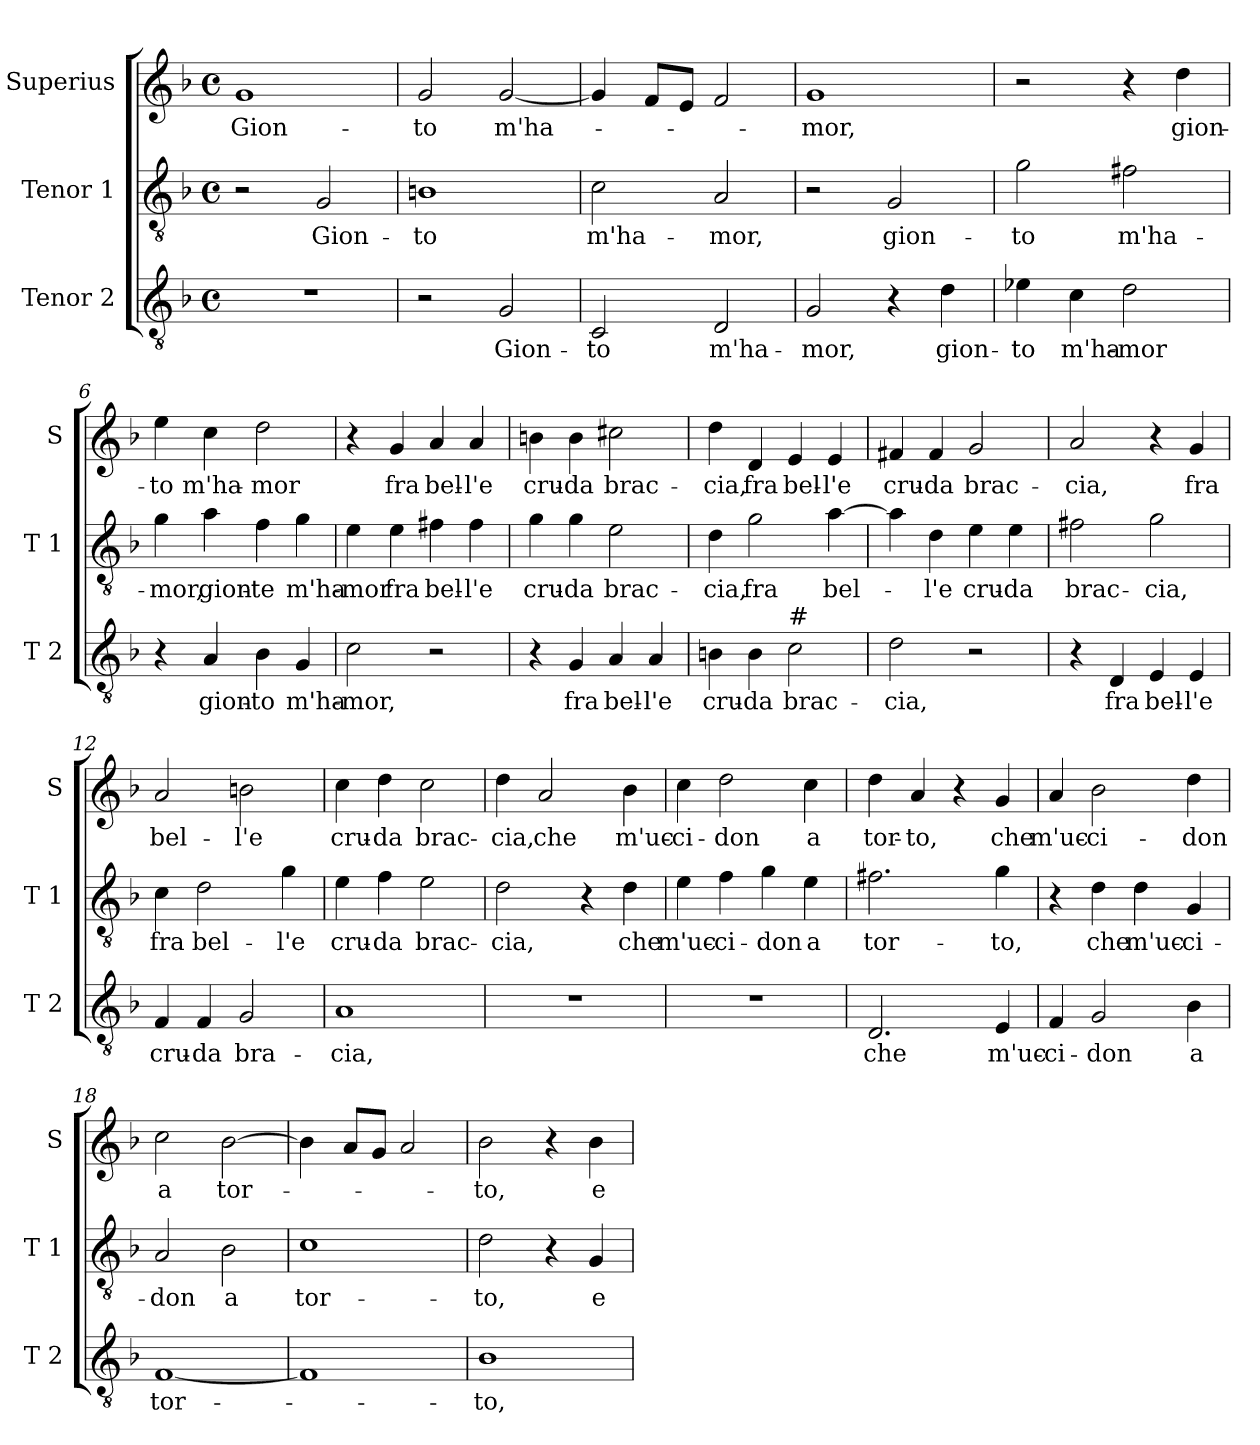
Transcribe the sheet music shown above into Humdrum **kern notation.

**kern	**text	**kern	**text	**kern	**text
*part3	*part3	*part2	*part2	*part1	*part1
*staff3	*staff3	*staff2	*staff2	*staff1	*staff1
*I"Tenor 2	*	*I"Tenor 1	*	*I"Superius	*
*I'T 2	*	*I'T 1	*	*I'S	*
*clefGv2	*	*clefGv2	*	*clefG2	*
*k[b-]	*	*k[b-]	*	*k[b-]	*
*F:	*	*F:	*	*F:	*
*M4/4	*	*M4/4	*	*M4/4	*
*met(c)	*	*met(c)	*	*met(c)	*
=1	=1	=1	=1	=1	=1
!	!	!	!	!	!LO:LY:b
1r	.	2r	.	1g	Gion-
!	!	!	!LO:LY:b	!	!
.	.	2G/	Gion-	.	.
=2	=2	=2	=2	=2	=2
!	!	!	!LO:LY:b	!	!LO:LY:b
2r	.	1Bn	-to	2g/	-to
!	!LO:LY:b	!	!	!	!LO:LY:b
2G/	Gion-	.	.	[2g/	m'ha-
=3	=3	=3	=3	=3	=3
!	!LO:LY:b	!	!LO:LY:b	!	!
2C/	-to	2c\	m'ha-	4g/]	.
.	.	.	.	8f/L	.
.	.	.	.	8e/J	.
!	!LO:LY:b	!	!LO:LY:b	!	!
2D/	m'ha-	2A/	-mor,	2f/	.
=4	=4	=4	=4	=4	=4
!	!LO:LY:b	!	!	!	!LO:LY:b
2G/	-mor,	2r	.	1g	-mor,
!	!	!	!LO:LY:b	!	!
4r	.	2G/	gion-	.	.
!	!LO:LY:b	!	!	!	!
4d\	gion-	.	.	.	.
=5	=5	=5	=5	=5	=5
!	!LO:LY:b	!	!LO:LY:b	!	!
4e-X\	-to	2g\	-to	2r	.
!	!LO:LY:b	!	!	!	!
4c\	m'ha-	.	.	.	.
!	!LO:LY:b	!	!LO:LY:b	!	!
2d\	-mor	2f#X\	m'ha-	4r	.
!	!	!	!	!	!LO:LY:b
.	.	.	.	4dd\	gion-
!!LO:LB:g=z
=6	=6	=6	=6	=6	=6
!	!	!	!LO:LY:b	!	!LO:LY:b
4r	.	4g\	-mor,	4ee\	-to
!	!LO:LY:b	!	!LO:LY:b	!	!LO:LY:b
4A/	gion-	4a\	gion-	4cc\	m'ha-
!	!LO:LY:b	!	!LO:LY:b	!	!LO:LY:b
4B-\	-to	4f\	-te	2dd\	-mor
!	!LO:LY:b	!	!LO:LY:b	!	!
4G/	m'ha-	4g\	m'ha-	.	.
=7	=7	=7	=7	=7	=7
!	!LO:LY:b	!	!LO:LY:b	!	!
2c\	-mor,	4e\	-mor	4r	.
!	!	!	!LO:LY:b	!	!LO:LY:b
.	.	4e\	fra	4g/	fra
!	!	!	!LO:LY:b	!	!LO:LY:b
2r	.	4f#X\	bel-	4a/	bel-
!	!	!	!LO:LY:b	!	!LO:LY:b
.	.	4f#\	-l'e	4a/	-l'e
=8	=8	=8	=8	=8	=8
!	!	!	!LO:LY:b	!	!LO:LY:b
4r	.	4g\	cru-	4bn\	cru-
!	!LO:LY:b	!	!LO:LY:b	!	!LO:LY:b
4G/	fra	4g\	-da	4b\	-da
!	!LO:LY:b	!	!LO:LY:b	!	!LO:LY:b
4A/	bel-	2e\	brac-	2cc#X\	brac-
!	!LO:LY:b	!	!	!	!
4A/	-l'e	.	.	.	.
=9	=9	=9	=9	=9	=9
!	!LO:LY:b	!	!LO:LY:b	!	!LO:LY:b
4Bn\	cru-	4d\	-cia,	4dd\	-cia,
!	!LO:LY:b	!	!LO:LY:b	!	!LO:LY:b
4B\	-da	2g\	fra	4d/	fra
!LO:TX:a:t=#	!	!	!	!	!
!	!LO:LY:b	!	!	!	!LO:LY:b
2c\	brac-	.	.	4e/	bel-
!	!	!	!LO:LY:b	!	!LO:LY:b
.	.	[4a\	bel-	4e/	-l'e
=10	=10	=10	=10	=10	=10
!	!LO:LY:b	!	!	!	!LO:LY:b
2d\	-cia,	4a\]	.	4f#X/	cru-
!	!	!	!LO:LY:b	!	!LO:LY:b
.	.	4d\	-l'e	4f#/	-da
!	!	!	!LO:LY:b	!	!LO:LY:b
2r	.	4e\	cru-	2g/	brac-
!	!	!	!LO:LY:b	!	!
.	.	4e\	-da	.	.
!!LO:LB:g=z
=11	=11	=11	=11	=11	=11
!	!	!	!LO:LY:b	!	!LO:LY:b
4r	.	2f#X\	brac-	2a/	-cia,
!	!LO:LY:b	!	!	!	!
4D/	fra	.	.	.	.
!	!LO:LY:b	!	!LO:LY:b	!	!
4E/	bel-	2g\	-cia,	4r	.
!	!LO:LY:b	!	!	!	!LO:LY:b
4E/	-l'e	.	.	4g/	fra
=12	=12	=12	=12	=12	=12
!	!LO:LY:b	!	!LO:LY:b	!	!LO:LY:b
4F/	cru-	4c\	fra	2a/	bel-
!	!LO:LY:b	!	!LO:LY:b	!	!
4F/	-da	2d\	bel-	.	.
!	!LO:LY:b	!	!	!	!LO:LY:b
2G/	bra-	.	.	2bn\	-l'e
!	!	!	!LO:LY:b	!	!
.	.	4g\	-l'e	.	.
=13	=13	=13	=13	=13	=13
!	!LO:LY:b	!	!LO:LY:b	!	!LO:LY:b
1A	-cia,	4e\	cru-	4cc\	cru-
!	!	!	!LO:LY:b	!	!LO:LY:b
.	.	4f\	-da	4dd\	-da
!	!	!	!LO:LY:b	!	!LO:LY:b
.	.	2e\	brac-	2cc\	brac-
=14	=14	=14	=14	=14	=14
!	!	!	!LO:LY:b	!	!LO:LY:b
1r	.	2d\	-cia,	4dd\	-cia,
!	!	!	!	!	!LO:LY:b
.	.	.	.	2a/	che
.	.	4r	.	.	.
!	!	!	!LO:LY:b	!	!LO:LY:b
.	.	4d\	che	4b-\	m'uc-
=15	=15	=15	=15	=15	=15
!	!	!	!LO:LY:b	!	!LO:LY:b
1r	.	4e\	m'uc-	4cc\	-ci-
!	!	!	!LO:LY:b	!	!LO:LY:b
.	.	4f\	-ci-	2dd\	-don
!	!	!	!LO:LY:b	!	!
.	.	4g\	-don	.	.
!	!	!	!LO:LY:b	!	!LO:LY:b
.	.	4e\	a	4cc\	a
!!LO:PB:g=z
=16	=16	=16	=16	=16	=16
!	!LO:LY:b	!	!LO:LY:b	!	!LO:LY:b
2.D/	che	2.f#X\	tor-	4dd\	tor-
!	!	!	!	!	!LO:LY:b
.	.	.	.	4a/	-to,
.	.	.	.	4r	.
!	!LO:LY:b	!	!LO:LY:b	!	!LO:LY:b
4E/	m'uc-	4g\	-to,	4g/	che
=17	=17	=17	=17	=17	=17
!	!LO:LY:b	!	!	!	!LO:LY:b
4F/	-ci-	4r	.	4a/	m'uc-
!	!LO:LY:b	!	!LO:LY:b	!	!LO:LY:b
2G/	-don	4d\	che	2b-\	-ci-
!	!	!	!LO:LY:b	!	!
.	.	4d\	m'uc-	.	.
!	!LO:LY:b	!	!LO:LY:b	!	!LO:LY:b
4B-\	a	4G/	-ci-	4dd\	-don
=18	=18	=18	=18	=18	=18
!	!LO:LY:b	!	!LO:LY:b	!	!LO:LY:b
[1F	tor-	2A/	-don	2cc\	a
!	!	!	!LO:LY:b	!	!LO:LY:b
.	.	2B-\	a	[2b-\	tor-
=19	=19	=19	=19	=19	=19
!	!	!	!LO:LY:b	!	!
1F]	.	1c	tor-	4b-\]	.
.	.	.	.	8a/L	.
.	.	.	.	8g/J	.
.	.	.	.	2a/	.
=20	=20	=20	=20	=20	=20
!	!LO:LY:b	!	!LO:LY:b	!	!LO:LY:b
1B-	-to,	2d\	-to,	2b-\	-to,
.	.	4r	.	4r	.
!	!	!	!LO:LY:b	!	!LO:LY:b
.	.	4G/	e	4b-\	e
=	=	=	=	=	=
*-	*-	*-	*-	*-	*-
